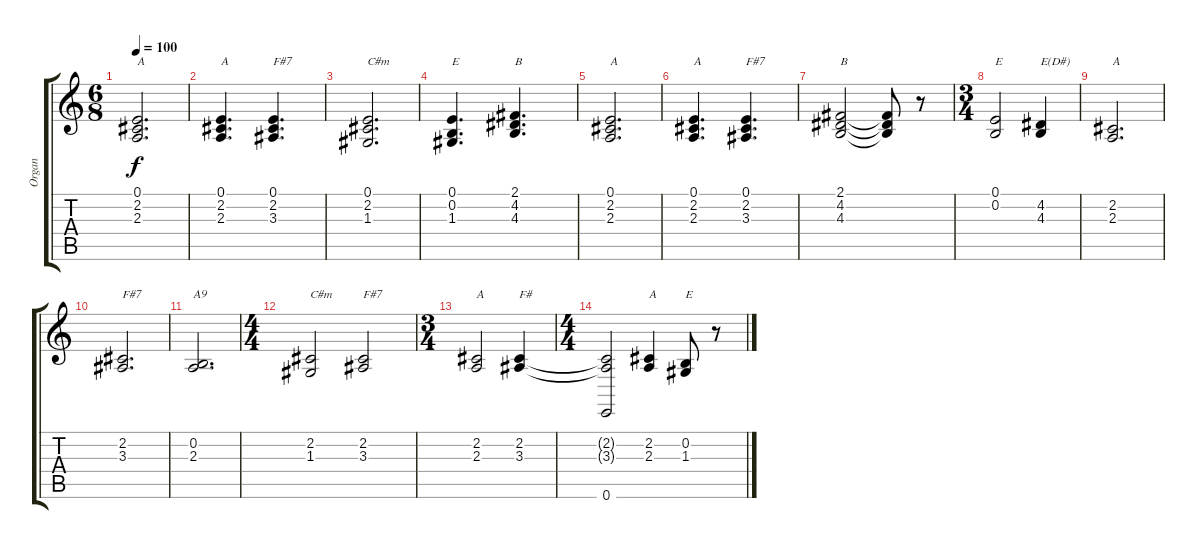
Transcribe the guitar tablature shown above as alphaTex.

\track ("Organ" "Organ") {instrument percussiveorgan}
\staff {score tabs}
\tuning (E4 B3 G3 D3 A2 E2) {hide}
\ts (6 8)
\tempo 100
\clef g2
\ks c
(0.1 2.2 2.3).2{d txt "A" dy f} |
(0.1 2.2 2.3).4{d txt "A"} (0.1 2.2 3.3).4{d txt "F#7"} |
(0.1 2.2 1.3).2{d txt "C#m"} |
(0.1 0.2 1.3).4{d txt "E"} (2.1 4.2 4.3).4{d txt "B"} |
(0.1 2.2 2.3).2{d txt "A"} |
(0.1 2.2 2.3).4{d txt "A"} (0.1 2.2 3.3).4{d txt "F#7"} |
(2.1 4.2 4.3).2{txt "B"} (2.1{t} 4.2{t} 4.3{t}).8 r.8 |
\ts (3 4)
(0.1 0.2).2{txt "E"} (4.2 4.3).4{txt "E(D#)"} |
(2.2 2.3).2{d txt "A"} |
(2.2 3.3).2{d txt "F#7"} |
(0.2 2.3).2{d txt "A9"} |
\ts (4 4)
(2.2 1.3).2{txt "C#m"} (2.2 3.3).2{txt "F#7"} |
\ts (3 4)
(2.2 2.3).2{txt "A"} (2.2 3.3).4{txt "F#"} |
\ts (4 4)
(2.2{t} 3.3{t} 0.6).2 (2.2 2.3).4{txt "A"} (0.2 1.3).8{txt "E"} r.8
